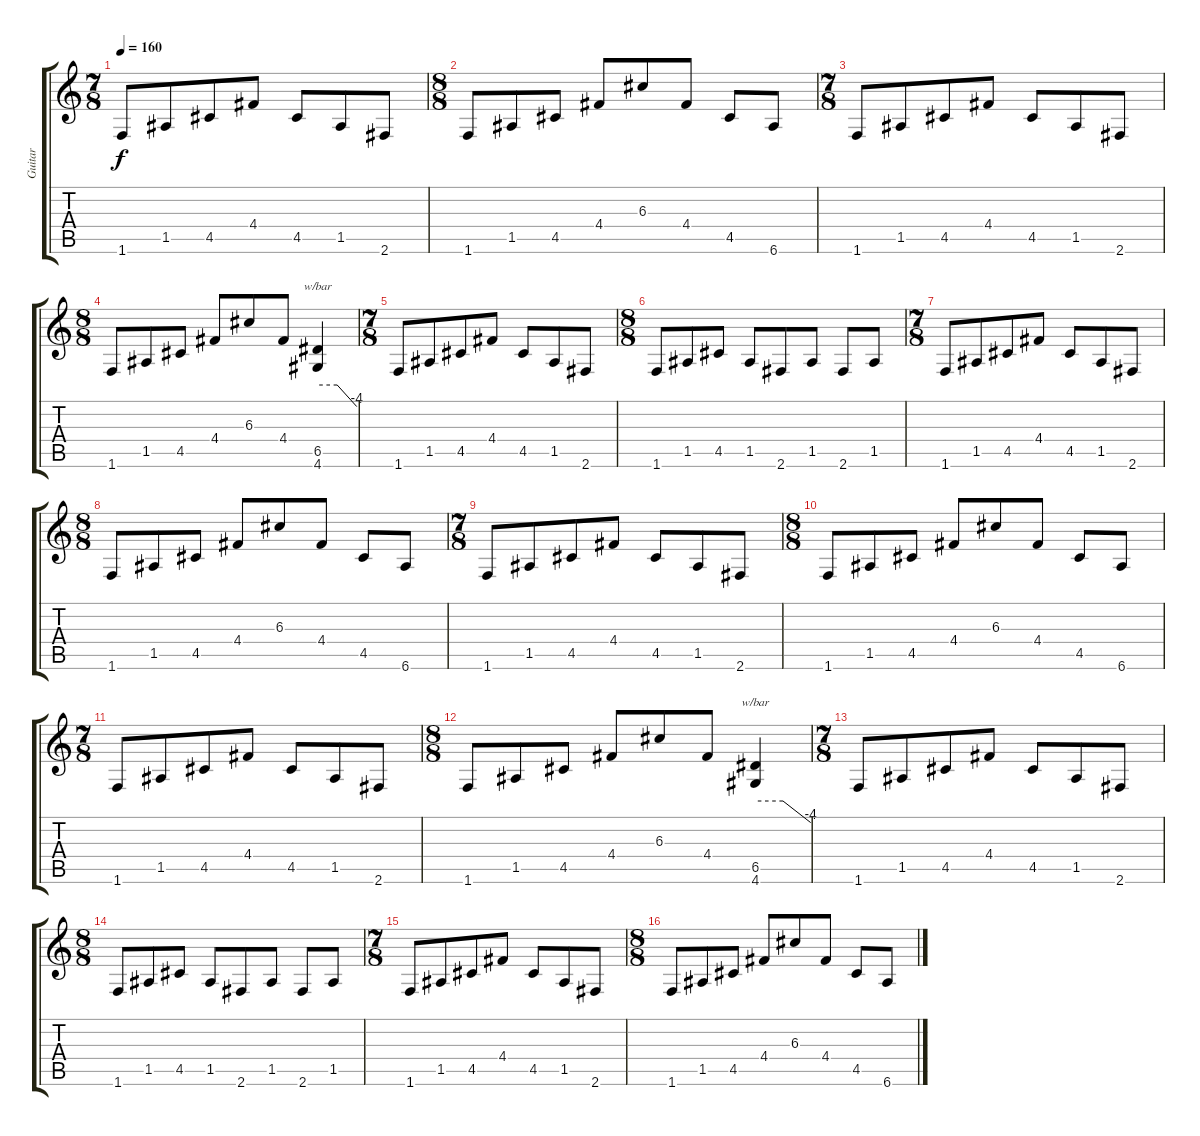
\track ("Guitar" "Guitar") {instrument distortionguitar}
\staff {score tabs}
\tuning (E4 B3 G3 D3 A2 E2) {hide}
\ts (7 8)
\tempo 160
\clef g2
\ks c
1.6.8{dy f instrument distortionguitar} 1.5.8 4.5.8 4.4.8 4.5.8 1.5.8 2.6.8 |
\ts (8 8)
1.6.8 1.5.8 4.5.8 4.4.8 6.3.8 4.4.8 4.5.8 6.6.8 |
\ts (7 8)
1.6.8 1.5.8 4.5.8 4.4.8 4.5.8 1.5.8 2.6.8 |
\ts (8 8)
1.6.8 1.5.8 4.5.8 4.4.8 6.3.8 4.4.8 (6.5 4.6).4{tbe (custom default 0 0 30 0 60 -16)} |
\ts (7 8)
1.6.8 1.5.8 4.5.8 4.4.8 4.5.8 1.5.8 2.6.8 |
\ts (8 8)
1.6.8 1.5.8 4.5.8 1.5.8 2.6.8 1.5.8 2.6.8 1.5.8 |
\ts (7 8)
1.6.8 1.5.8 4.5.8 4.4.8 4.5.8 1.5.8 2.6.8 |
\ts (8 8)
1.6.8 1.5.8 4.5.8 4.4.8 6.3.8 4.4.8 4.5.8 6.6.8 |
\ts (7 8)
1.6.8 1.5.8 4.5.8 4.4.8 4.5.8 1.5.8 2.6.8 |
\ts (8 8)
1.6.8 1.5.8 4.5.8 4.4.8 6.3.8 4.4.8 4.5.8 6.6.8 |
\ts (7 8)
1.6.8 1.5.8 4.5.8 4.4.8 4.5.8 1.5.8 2.6.8 |
\ts (8 8)
1.6.8 1.5.8 4.5.8 4.4.8 6.3.8 4.4.8 (6.5 4.6).4{tbe (custom default 0 0 30 0 60 -16)} |
\ts (7 8)
1.6.8 1.5.8 4.5.8 4.4.8 4.5.8 1.5.8 2.6.8 |
\ts (8 8)
1.6.8 1.5.8 4.5.8 1.5.8 2.6.8 1.5.8 2.6.8 1.5.8 |
\ts (7 8)
1.6.8 1.5.8 4.5.8 4.4.8 4.5.8 1.5.8 2.6.8 |
\ts (8 8)
1.6.8 1.5.8 4.5.8 4.4.8 6.3.8 4.4.8 4.5.8 6.6.8
